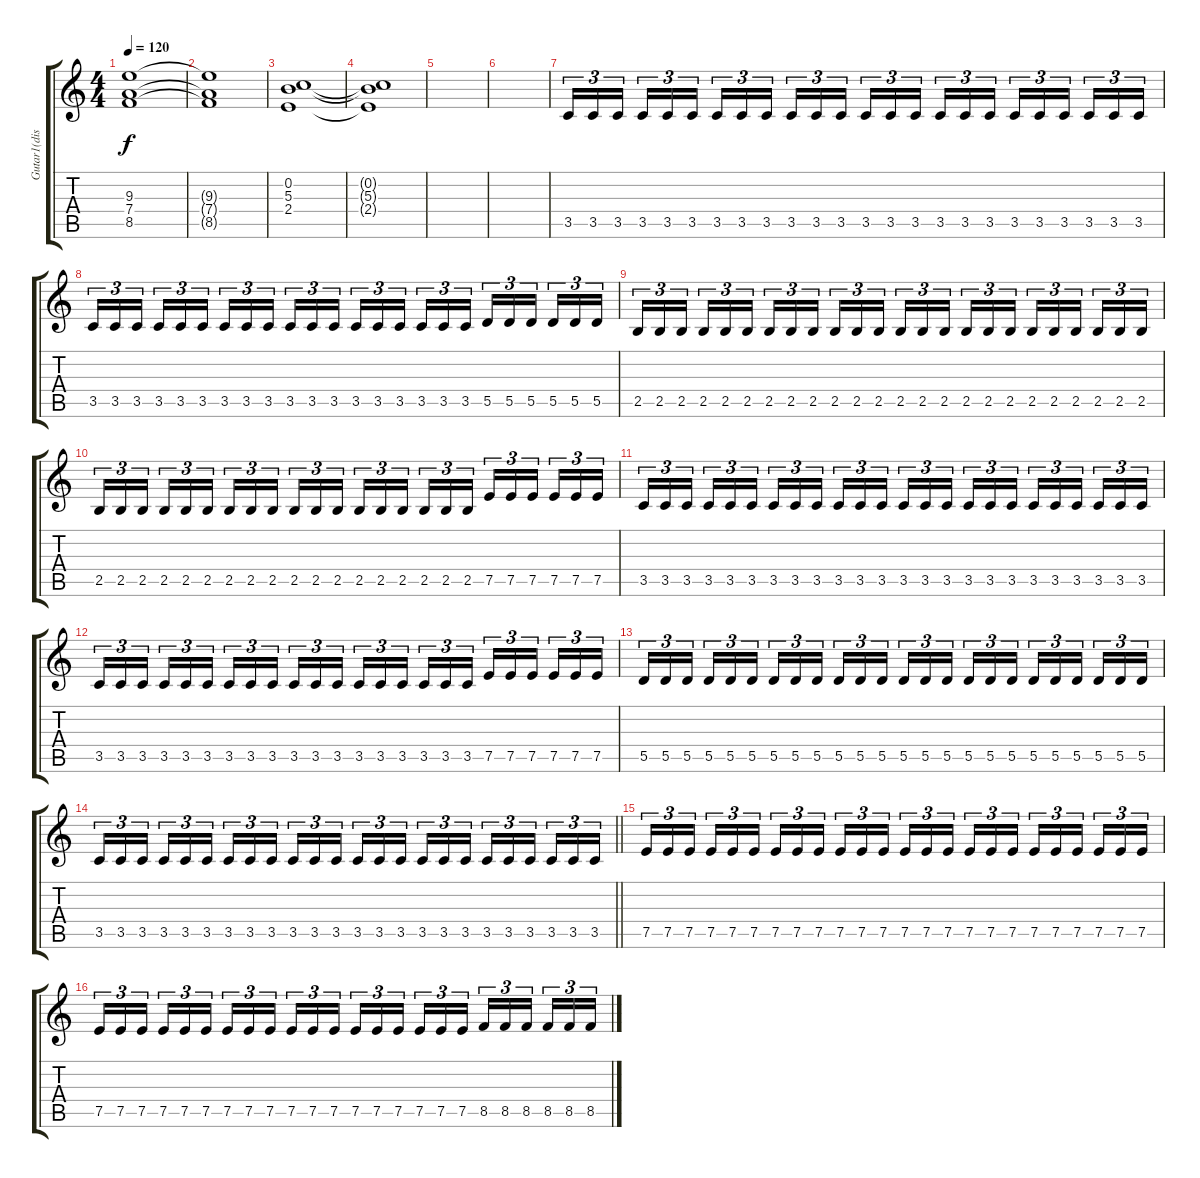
\track ("Gutar1(dist)" "Gutar1(dis") {instrument distortionguitar}
\staff {score tabs}
\tuning (E4 B3 G3 D3 A2 D2) {hide}
\ts (4 4)
\tempo 120
\clef g2
\ks c
(9.3 7.4 8.5).1{dy f} |
(9.3{t} 7.4{t} 8.5{t}).1 |
(0.2 5.3 2.4).1 |
(0.2{t} 5.3{t} 2.4{t}).1 |
|
|
3.5.16{tu (3 2)} 3.5.16{tu (3 2)} 3.5.16{tu (3 2) beam splitsecondary} 3.5.16{tu (3 2)} 3.5.16{tu (3 2)} 3.5.16{tu (3 2)} 3.5.16{tu (3 2)} 3.5.16{tu (3 2)} 3.5.16{tu (3 2) beam splitsecondary} 3.5.16{tu (3 2)} 3.5.16{tu (3 2)} 3.5.16{tu (3 2)} 3.5.16{tu (3 2)} 3.5.16{tu (3 2)} 3.5.16{tu (3 2) beam splitsecondary} 3.5.16{tu (3 2)} 3.5.16{tu (3 2)} 3.5.16{tu (3 2)} 3.5.16{tu (3 2)} 3.5.16{tu (3 2)} 3.5.16{tu (3 2) beam splitsecondary} 3.5.16{tu (3 2)} 3.5.16{tu (3 2)} 3.5.16{tu (3 2)} |
3.5.16{tu (3 2)} 3.5.16{tu (3 2)} 3.5.16{tu (3 2) beam splitsecondary} 3.5.16{tu (3 2)} 3.5.16{tu (3 2)} 3.5.16{tu (3 2)} 3.5.16{tu (3 2)} 3.5.16{tu (3 2)} 3.5.16{tu (3 2) beam splitsecondary} 3.5.16{tu (3 2)} 3.5.16{tu (3 2)} 3.5.16{tu (3 2)} 3.5.16{tu (3 2)} 3.5.16{tu (3 2)} 3.5.16{tu (3 2) beam splitsecondary} 3.5.16{tu (3 2)} 3.5.16{tu (3 2)} 3.5.16{tu (3 2)} 5.5.16{tu (3 2)} 5.5.16{tu (3 2)} 5.5.16{tu (3 2) beam splitsecondary} 5.5.16{tu (3 2)} 5.5.16{tu (3 2)} 5.5.16{tu (3 2)} |
2.5.16{tu (3 2)} 2.5.16{tu (3 2)} 2.5.16{tu (3 2) beam splitsecondary} 2.5.16{tu (3 2)} 2.5.16{tu (3 2)} 2.5.16{tu (3 2)} 2.5.16{tu (3 2)} 2.5.16{tu (3 2)} 2.5.16{tu (3 2) beam splitsecondary} 2.5.16{tu (3 2)} 2.5.16{tu (3 2)} 2.5.16{tu (3 2)} 2.5.16{tu (3 2)} 2.5.16{tu (3 2)} 2.5.16{tu (3 2) beam splitsecondary} 2.5.16{tu (3 2)} 2.5.16{tu (3 2)} 2.5.16{tu (3 2)} 2.5.16{tu (3 2)} 2.5.16{tu (3 2)} 2.5.16{tu (3 2) beam splitsecondary} 2.5.16{tu (3 2)} 2.5.16{tu (3 2)} 2.5.16{tu (3 2)} |
2.5.16{tu (3 2)} 2.5.16{tu (3 2)} 2.5.16{tu (3 2) beam splitsecondary} 2.5.16{tu (3 2)} 2.5.16{tu (3 2)} 2.5.16{tu (3 2)} 2.5.16{tu (3 2)} 2.5.16{tu (3 2)} 2.5.16{tu (3 2) beam splitsecondary} 2.5.16{tu (3 2)} 2.5.16{tu (3 2)} 2.5.16{tu (3 2)} 2.5.16{tu (3 2)} 2.5.16{tu (3 2)} 2.5.16{tu (3 2) beam splitsecondary} 2.5.16{tu (3 2)} 2.5.16{tu (3 2)} 2.5.16{tu (3 2)} 7.5.16{tu (3 2)} 7.5.16{tu (3 2)} 7.5.16{tu (3 2) beam splitsecondary} 7.5.16{tu (3 2)} 7.5.16{tu (3 2)} 7.5.16{tu (3 2)} |
3.5.16{tu (3 2)} 3.5.16{tu (3 2)} 3.5.16{tu (3 2) beam splitsecondary} 3.5.16{tu (3 2)} 3.5.16{tu (3 2)} 3.5.16{tu (3 2)} 3.5.16{tu (3 2)} 3.5.16{tu (3 2)} 3.5.16{tu (3 2) beam splitsecondary} 3.5.16{tu (3 2)} 3.5.16{tu (3 2)} 3.5.16{tu (3 2)} 3.5.16{tu (3 2)} 3.5.16{tu (3 2)} 3.5.16{tu (3 2) beam splitsecondary} 3.5.16{tu (3 2)} 3.5.16{tu (3 2)} 3.5.16{tu (3 2)} 3.5.16{tu (3 2)} 3.5.16{tu (3 2)} 3.5.16{tu (3 2) beam splitsecondary} 3.5.16{tu (3 2)} 3.5.16{tu (3 2)} 3.5.16{tu (3 2)} |
3.5.16{tu (3 2)} 3.5.16{tu (3 2)} 3.5.16{tu (3 2) beam splitsecondary} 3.5.16{tu (3 2)} 3.5.16{tu (3 2)} 3.5.16{tu (3 2)} 3.5.16{tu (3 2)} 3.5.16{tu (3 2)} 3.5.16{tu (3 2) beam splitsecondary} 3.5.16{tu (3 2)} 3.5.16{tu (3 2)} 3.5.16{tu (3 2)} 3.5.16{tu (3 2)} 3.5.16{tu (3 2)} 3.5.16{tu (3 2) beam splitsecondary} 3.5.16{tu (3 2)} 3.5.16{tu (3 2)} 3.5.16{tu (3 2)} 7.5.16{tu (3 2)} 7.5.16{tu (3 2)} 7.5.16{tu (3 2) beam splitsecondary} 7.5.16{tu (3 2)} 7.5.16{tu (3 2)} 7.5.16{tu (3 2)} |
5.5.16{tu (3 2)} 5.5.16{tu (3 2)} 5.5.16{tu (3 2) beam splitsecondary} 5.5.16{tu (3 2)} 5.5.16{tu (3 2)} 5.5.16{tu (3 2)} 5.5.16{tu (3 2)} 5.5.16{tu (3 2)} 5.5.16{tu (3 2) beam splitsecondary} 5.5.16{tu (3 2)} 5.5.16{tu (3 2)} 5.5.16{tu (3 2)} 5.5.16{tu (3 2)} 5.5.16{tu (3 2)} 5.5.16{tu (3 2) beam splitsecondary} 5.5.16{tu (3 2)} 5.5.16{tu (3 2)} 5.5.16{tu (3 2)} 5.5.16{tu (3 2)} 5.5.16{tu (3 2)} 5.5.16{tu (3 2) beam splitsecondary} 5.5.16{tu (3 2)} 5.5.16{tu (3 2)} 5.5.16{tu (3 2)} |
\barLineRight lightlight
3.5.16{tu (3 2)} 3.5.16{tu (3 2)} 3.5.16{tu (3 2) beam splitsecondary} 3.5.16{tu (3 2)} 3.5.16{tu (3 2)} 3.5.16{tu (3 2)} 3.5.16{tu (3 2)} 3.5.16{tu (3 2)} 3.5.16{tu (3 2) beam splitsecondary} 3.5.16{tu (3 2)} 3.5.16{tu (3 2)} 3.5.16{tu (3 2)} 3.5.16{tu (3 2)} 3.5.16{tu (3 2)} 3.5.16{tu (3 2) beam splitsecondary} 3.5.16{tu (3 2)} 3.5.16{tu (3 2)} 3.5.16{tu (3 2)} 3.5.16{tu (3 2)} 3.5.16{tu (3 2)} 3.5.16{tu (3 2) beam splitsecondary} 3.5.16{tu (3 2)} 3.5.16{tu (3 2)} 3.5.16{tu (3 2)} |
7.5.16{tu (3 2)} 7.5.16{tu (3 2)} 7.5.16{tu (3 2) beam splitsecondary} 7.5.16{tu (3 2)} 7.5.16{tu (3 2)} 7.5.16{tu (3 2)} 7.5.16{tu (3 2)} 7.5.16{tu (3 2)} 7.5.16{tu (3 2) beam splitsecondary} 7.5.16{tu (3 2)} 7.5.16{tu (3 2)} 7.5.16{tu (3 2)} 7.5.16{tu (3 2)} 7.5.16{tu (3 2)} 7.5.16{tu (3 2) beam splitsecondary} 7.5.16{tu (3 2)} 7.5.16{tu (3 2)} 7.5.16{tu (3 2)} 7.5.16{tu (3 2)} 7.5.16{tu (3 2)} 7.5.16{tu (3 2) beam splitsecondary} 7.5.16{tu (3 2)} 7.5.16{tu (3 2)} 7.5.16{tu (3 2)} |
7.5.16{tu (3 2)} 7.5.16{tu (3 2)} 7.5.16{tu (3 2) beam splitsecondary} 7.5.16{tu (3 2)} 7.5.16{tu (3 2)} 7.5.16{tu (3 2)} 7.5.16{tu (3 2)} 7.5.16{tu (3 2)} 7.5.16{tu (3 2) beam splitsecondary} 7.5.16{tu (3 2)} 7.5.16{tu (3 2)} 7.5.16{tu (3 2)} 7.5.16{tu (3 2)} 7.5.16{tu (3 2)} 7.5.16{tu (3 2) beam splitsecondary} 7.5.16{tu (3 2)} 7.5.16{tu (3 2)} 7.5.16{tu (3 2)} 8.5.16{tu (3 2)} 8.5.16{tu (3 2)} 8.5.16{tu (3 2) beam splitsecondary} 8.5.16{tu (3 2)} 8.5.16{tu (3 2)} 8.5.16{tu (3 2)}
